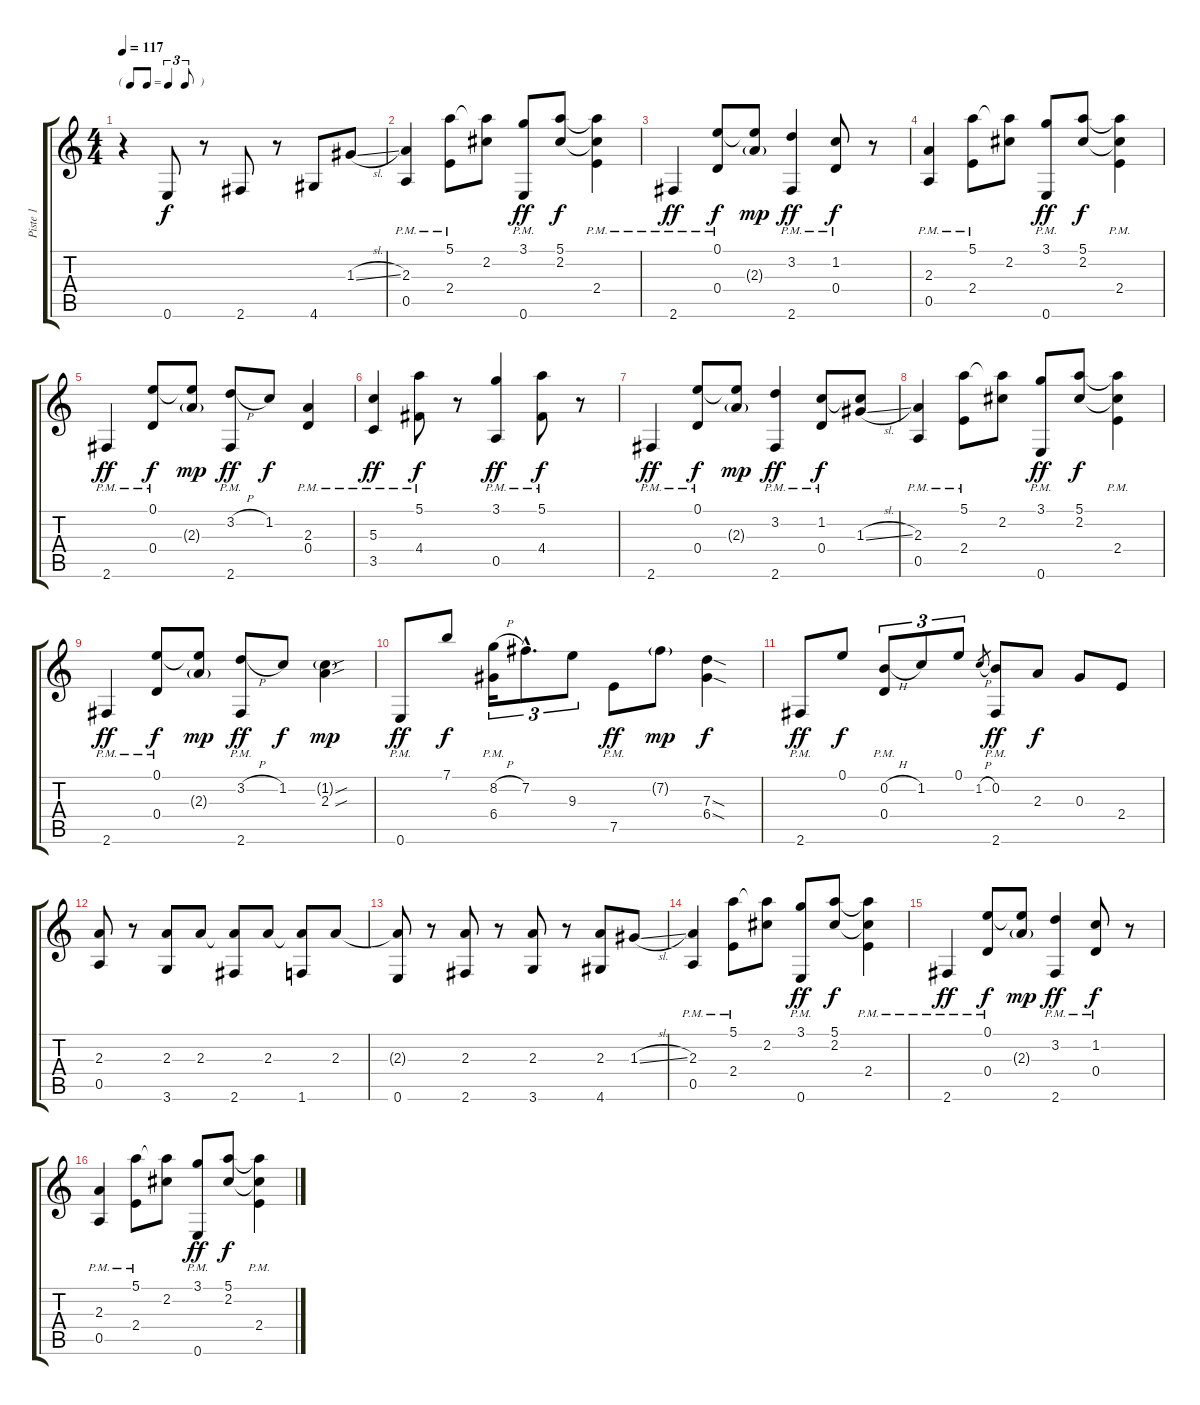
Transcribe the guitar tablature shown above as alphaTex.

\track ("Piste 1" "Piste 1") {instrument acousticguitarnylon}
\staff {score tabs}
\tuning (E4 B3 G3 D3 A2 E2) {hide}
\ts (4 4)
\tf triplet8th
\tempo 117
\clef g2
\ks c
r.4{dy f instrument acousticguitarnylon} 0.6.8 r.8 2.6.8 r.8 4.6.8 1.3{sl}.8 |
(2.3 0.5{pm}).4 (5.1 2.4{pm}).8 (5.1{t} 2.2).8 (3.1 0.6{pm}).8{dy ff} (5.1 2.2).8{dy f} (5.1{t} 2.2{t} 2.4{pm}).4 |
2.6{pm}.4{dy ff} (0.1 0.4{pm}).8{dy f} (0.1{t} 2.3{g}).8{dy mp} (3.2 2.6{pm}).4{dy ff} (1.2 0.4{pm}).8{dy f} r.8 |
(2.3 0.5{pm}).4 (5.1 2.4{pm}).8 (5.1{t} 2.2).8 (3.1 0.6{pm}).8{dy ff} (5.1 2.2).8{dy f} (5.1{t} 2.2{t} 2.4{pm}).4 |
2.6{pm}.4{dy ff} (0.1 0.4{pm}).8{dy f} (0.1{t} 2.3{g}).8{dy mp} (3.2{h} 2.6{pm}).8{dy ff} 1.2.8{dy f} (2.3 0.4{pm}).4 |
(5.3 3.5{pm}).4{dy ff} (5.1 4.4{pm}).8{dy f} r.8 (3.1 0.5{pm}).4{dy ff} (5.1 4.4{pm}).8{dy f} r.8 |
2.6{pm}.4{dy ff} (0.1 0.4{pm}).8{dy f} (0.1{t} 2.3{g}).8{dy mp} (3.2 2.6{pm}).4{dy ff} (1.2 0.4{pm}).8{dy f} (1.2{t} 1.3{sl}).8 |
(2.3 0.5{pm}).4 (5.1 2.4{pm}).8 (5.1{t} 2.2).8 (3.1 0.6{pm}).8{dy ff} (5.1 2.2).8{dy f} (5.1{t} 2.2{t} 2.4{pm}).4 |
2.6{pm}.4{dy ff} (0.1 0.4{pm}).8{dy f} (0.1{t} 2.3{g}).8{dy mp} (3.2{h} 2.6{pm}).8{dy ff} 1.2.8{dy f} (1.2{sou g} 2.3{sou}).4{dy mp} |
0.6{pm}.8{dy ff} 7.1.8{dy f} (8.2{h} 6.4{pm}).16{tu (3 2)} 7.2{hac}.8{d tu (3 2)} 9.3.8{tu (3 2)} 7.5{pm}.8{dy ff} 7.2{g}.8{dy mp} (7.3{sod} 6.4{sod}).4{dy f} |
2.6{pm}.8{dy ff} 0.1.8{dy f} (0.2{h} 0.4{pm}).8{tu (3 2)} 1.2.8{tu (3 2)} 0.1.8{tu (3 2)} 1.2{h}.8{gr} (0.2 2.6{pm}).8{dy ff} 2.3.8{dy f} 0.3.8 2.4.8 |
(2.3 0.5).8 r.8 (2.3 3.6).8 2.3.8 (2.3{t} 2.6).8 2.3.8 (2.3{t} 1.6).8 2.3.8 |
(2.3{t} 0.6).8 r.8 (2.3 2.6).8 r.8 (2.3 3.6).8 r.8 (2.3 4.6).8 1.3{sl}.8 |
(2.3 0.5{pm}).4 (5.1 2.4{pm}).8 (5.1{t} 2.2).8 (3.1 0.6{pm}).8{dy ff} (5.1 2.2).8{dy f} (5.1{t} 2.2{t} 2.4{pm}).4 |
2.6{pm}.4{dy ff} (0.1 0.4{pm}).8{dy f} (0.1{t} 2.3{g}).8{dy mp} (3.2 2.6{pm}).4{dy ff} (1.2 0.4{pm}).8{dy f} r.8 |
(2.3 0.5{pm}).4 (5.1 2.4{pm}).8 (5.1{t} 2.2).8 (3.1 0.6{pm}).8{dy ff} (5.1 2.2).8{dy f} (5.1{t} 2.2{t} 2.4{pm}).4
